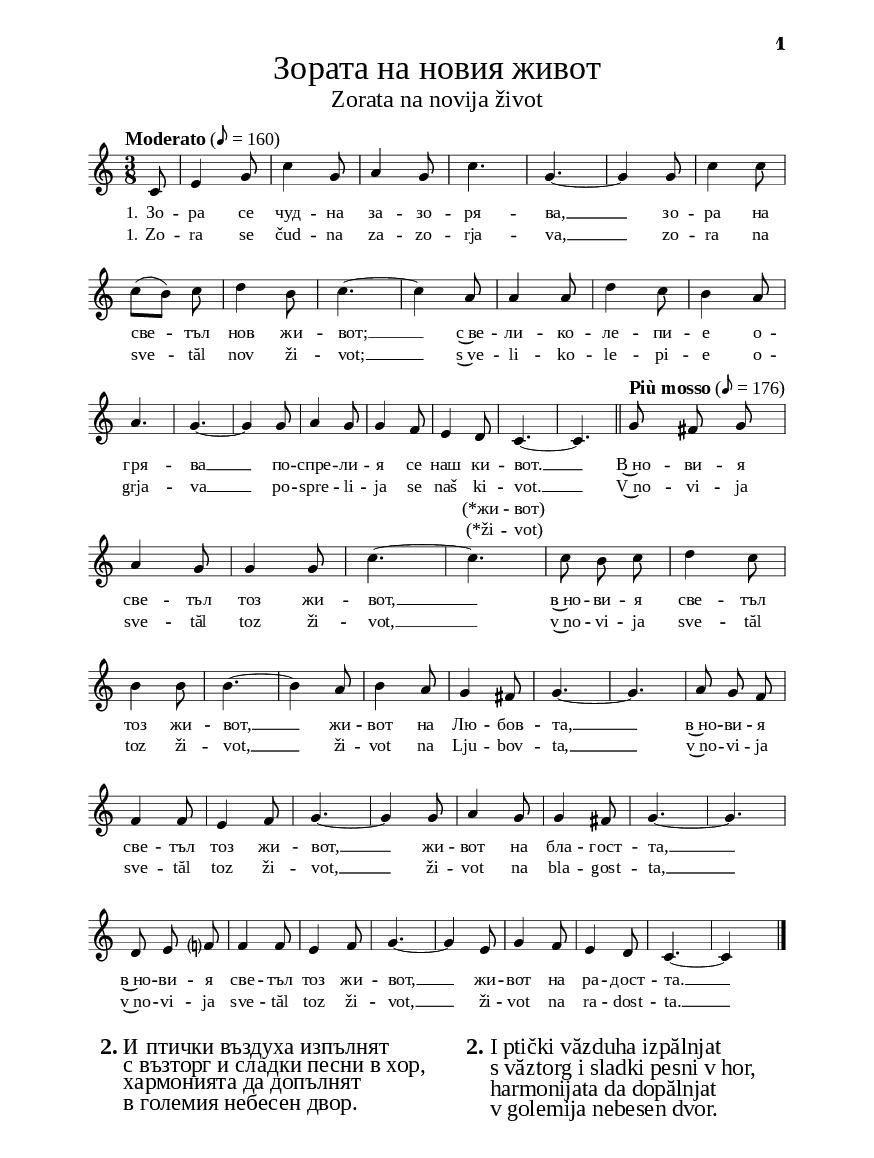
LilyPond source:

\version "2.24.4"

% include paper part and global functions
\include "include/globals.ily"

\bookpart {
  \label #'ref016
  \tocItem \markup "Зората на новия живот – Zorata na novija život"
  \include "include/bookpart-paper.ily"
  \score {
    \include "include/score-layout.ily"

    \new Voice \absolute  {
      \clef treble
      \key c \major
      \time 3/8
      \tempoFunc "Moderato" 8 "160"
      \partial 8
      \autoBeamOff
      c'8 |e'4 g'8|c''4 g'8 |a'4 g'8 |c''4.| g'4. ~ |  g'4 g'8 |
      c''4 c''8| \break \once \autoBeamOn c''8 ([  b'8  ])  \noBeam  c''8 |d''4 b'8  |c''4. ~ | c''4  a'8| a'4 a'8|
      d''4  c''8|  b'4 a'8| \break a'4. | g'4. ~ | g'4  g'8 | a'4 g'8 | g'4 f'8 |
      e'4 d'8 | c'4. ~ | c'4.  |   \bar "||"
      \tempoFunc "Più mosso" 8 "176"
      g'8  fis'8 g'8 | \break a'4 g'8 | g'4 g'8 | c''4. ~ |
      c''4.  |   c''8 b'8 c''8| d''4 c''8 |  \break b'4  b'8 | b'4. ~ | b'4   a'8| b'4 a'8 |
      g'4 fis'8 | g'4. ~ | g'4.  |  a'8 g'8 f'8 | \break f'4 f'8 | e'4 f'8 | g'4. ~ |
      g'4  g'8 | a'4 g'8 | g'4 fis'8 | g'4. ~ | g'4. | \break d'8 e'8 f'?8| f'4 f'8 |
      e'4 f'8 | g'4. ~ |g'4  e'8 | g'4 f'8 | e'4 d'8 | c'4. ~ | c' 4 s8 | \bar "|."
    }

    \addlyrics {
      \set stanza = "1." Зо -- ра се чуд -- на за -- зо -- ря -- ва, __ зо --
      ра на све -- тъл нов жи -- вот; __ с~ве -- ли -- ко --
      ле -- пи -- е о -- гря -- ва __  по -- спре -- ли -- я се
      наш ки -- вот. __  В~но -- ви -- я све -- тъл тоз жи -- вот, __
      в~но -- ви -- я све -- тъл тоз жи -- вот, __  жи -- вот на
      Лю -- бов -- та, __   в~но -- ви -- я све -- тъл тоз жи -- вот, __
      жи -- вот на бла -- гост -- та, __  в~но -- ви -- я све -- тъл
      тоз жи -- вот, __  жи -- вот на ра -- дост -- та. __
    }

    \addlyrics {
      \set stanza = "1." Zo -- ra se čud -- na za -- zo -- rja -- va, __ zo --
      ra na sve -- tăl nov ži -- vot; __ s~ve -- li -- ko --
      le -- pi -- e o -- grja -- va __  po -- spre -- li -- ja se
      naš ki -- vot. __  V~no -- vi -- ja sve -- tăl toz ži -- vot, __
      v~no -- vi -- ja sve -- tăl toz ži -- vot, __  ži -- vot na
      Lju -- bov -- ta, __   v~no -- vi -- ja sve -- tăl toz ži -- vot, __
      ži -- vot na bla -- gost -- ta, __  v~no -- vi -- ja sve -- tăl
      toz ži -- vot, __  ži -- vot na ra -- dost -- ta. __
    }
    \addlyrics {
      \repeat unfold 32 { \skip 2 } (*жи -- вот)}
      \addlyrics {
        \repeat unfold 32 { \skip 2 } (*ži -- vot)}

        \header {
          title = \titleFunc "Зората на новия живот" "Zorata na novija život"
        }

        \midi{}
      }

      \markup \abs-fontsize #11 \override #`(baseline-skip . ,bgCoupletBaselineSkip) {
        \fill-line {
          \hspace #0.1
          \column {
            \vspace #1
            \line {
              \bold "2."
              \column {
                "И птички въздуха изпълнят"
                "с възторг и сладки песни в хор,"
                "хармонията да допълнят"
                "в големия небесен двор."
              }
            }
          }
          \hspace #0.1
          % adds horizontal spacing between columns
          \column {
            \vspace #1
            \line {
              \bold "2."
              \column {
                "I ptički văzduha izpălnjat"
                "s văztorg i sladki pesni v hor,"
                "harmonijata da dopălnjat"
                "v golemija nebesen dvor."
              }
            }
            % adds vertical spacing between verses
          }\hspace #0.1
        }
      }
      \pageBreak

      \markup \abs-fontsize #11 \override #`(baseline-skip . ,bgCoupletBaselineSkip) {
        \fill-line {
          \hspace #0.1
          \column {
            \vspace #1
            \line{ \italic"    Припев:"}
            %\vspace #0.3
            \line {
              "   "
              \column {
                "В новия светъл тоз живот, (2)"
                "живот на Любовта,"
                "в новия светъл тоз живот,"
                "живот на благостта,"
                "в новия светъл тоз живот,"
                "живот на радостта."
              }
            }
            \vspace #1
            \line {
              \bold "3."
              \column {
                "Трепти зората лекокрила"
                "и буди нашите души;"
                "като любяща майка мила"
                "подканва всекиго: „Стани!“."
              }
            }
            \vspace #1
            \line {
              \bold " "
              \column {
                \italic "  Припев ..."
              }
            }
            \vspace #0.5
            \line {
              \bold "4."
              \column {
                "Лъчи от любовта ни вливат"
                "в гърдите жива топлина,"
                "със сладка вяра ни повдигат"
                "във крепост и виделина."
              }
            }
            \vspace #1
            \line {
              \bold " "
              \column {
                \italic"  Припев ..."
              }
            }
            \vspace #0.5
            \line {
              \bold "5."
              \column {
                "О, тез лъчи от Бога идат,"
                "те пълнят нашите сърца"
                "и шепнат сладко как Той вика:"
                "„Елате, Mоите деца!“."
              }
            }
          }
          \hspace #0.1
          % adds horizontal spacing between columns
          \column {
            % adds vertical spacing between verses
            \vspace #1
            \line{ \italic"    Припев:"}
            \line {
              "   "
              \column {
                "V novija svetăl toz život, (2)"
                "život na Ljubovta,"
                "v novija svetăl toz život,"
                "život na blagostta,"
                "v novija svetăl toz život,"
                "život na radostta."
              }
            }
            \vspace #1
            \line {
              \bold "3."
              \column {
                "Trepti zorata lekokrila"
                "i budi našite duši;"
                "kato ljubjašta majka mila"
                "podkanva vsekigo: „Stani!“."
              }
            }
            \vspace #1
            \line {
              \bold " "
              \column {
                \italic "  Pripev ..."
              }
            }
            \vspace #0.5
            \line {
              \bold "4."
              \column {
                "Lăči ot ljubovta ni vlivat"
                "v gărdite živa toplina,"
                "săs sladka vjara ni povdigat"
                "văv krepost i videlina."
              }
            }
            \vspace #1
            \line {
              \bold " "
              \column {
                \italic"  Pripev ..."
              }
            }
            \vspace #0.5
            \line {
              \bold "5."
              \column {
                "O, tez lăči ot Boga idat,"
                "te pălnjat našite sărca"
                "i šepnat sladko kak Toj vika:"
                "„Elate, Moite deca!“."
              }
            }
          }\hspace #0.1
        }
      }

      \markup \vspace #2
      % include foreign translation(s) of the song
      \version "2.24.4"

\markup \fill-line { \fontsize #deTitleFontSize "Die Morgenröte des neuen Lebens" }
\markup \null
\markup \null
\markup \abs-fontsize #11 \override #`(baseline-skip . ,bgCoupletBaselineSkip) {
  \fill-line {
    \hspace #0.1
    \column {
      \line {
        \bold "1."
        \column {
          "Die wunderbare Morgenröte bricht an,"
          "die Morgenröte des hellen, neuen "
          "Lebens, mit Herrlichkeit bescheint"
          "sie unsere ruhende Bundeslade."
        }
      }
      \vspace #1
      \line{ \italic"    Refrain:"}
      %\vspace #0.3
      \line {
        "   "
        \column {
          "In diesem neuen, leuchtenden Leben, (2)"
          "ein Leben der Liebe,"
          "in diesem neuen, leuchtenden Leben,"
          "ein Leben der Güte,"
          "in diesem neuen, leuchtenden Leben,"
          "ein Leben der Freude."
        }
      }
      \vspace #1
      \line {
        \bold "2."
        \column {
          "Und die Vögel erfüllen"
          " die Luft mit Begeisterung"
          "und süßen Liedern im Chor,"
          "damit sie die Harmonie ergänzen"
          "im großen himmlischen Hof."
        }
      }
      \vspace #1
      \line {
        \bold " "
        \column {
          \italic"  Refrain ..."
        }
      }

    }
    \hspace #0.1
    % adds horizontal spacing between columns
    \column {
      \line {
        \bold "3."
        \column {
          "Es flimmert" 
          "die leichtbeschwingtе Morgenröte"
          "und erweckt unsere Seelen;"
          "wie die liebe, liebevolle Mutter"
          "lädt sie jeden ein: „Stehe auf!“"
        }
      }
      \vspace #1
      \line {
        \bold " "
        \column {
          \italic"  Refrain ..."
        }
      }

      \vspace #0.5
      \line {
        \bold "4."
        \column {
          "Strahlen aus Liebe flößen"
          "in unsere Brust lebendige Wärme"
          "ein, mit süßem Glauben erheben sie "
          "uns in Stärke und Licht [videlina]."
        }
      }
      \vspace #1
      \line {
        \bold " "
        \column {
          \italic"  Refrain ..."
        }
      }

      \vspace #0.5
      \line {
        \bold "5."
        \column {
          "Oh, diese Strahlen kommen von Gott,"
          "sie erfüllen unsere Herzen"
          "und flüstern uns süß zu, wie Er ruft:"
          "„Kommt, meine Kinder!“"
        }
      }
      \vspace #1
      \line {
        \bold " "
        \column {
          \italic"  Refrain ..."
        }
      }

      % adds vertical spacing between verses
    }\hspace #0.1
  }
}


    } % bookpart
